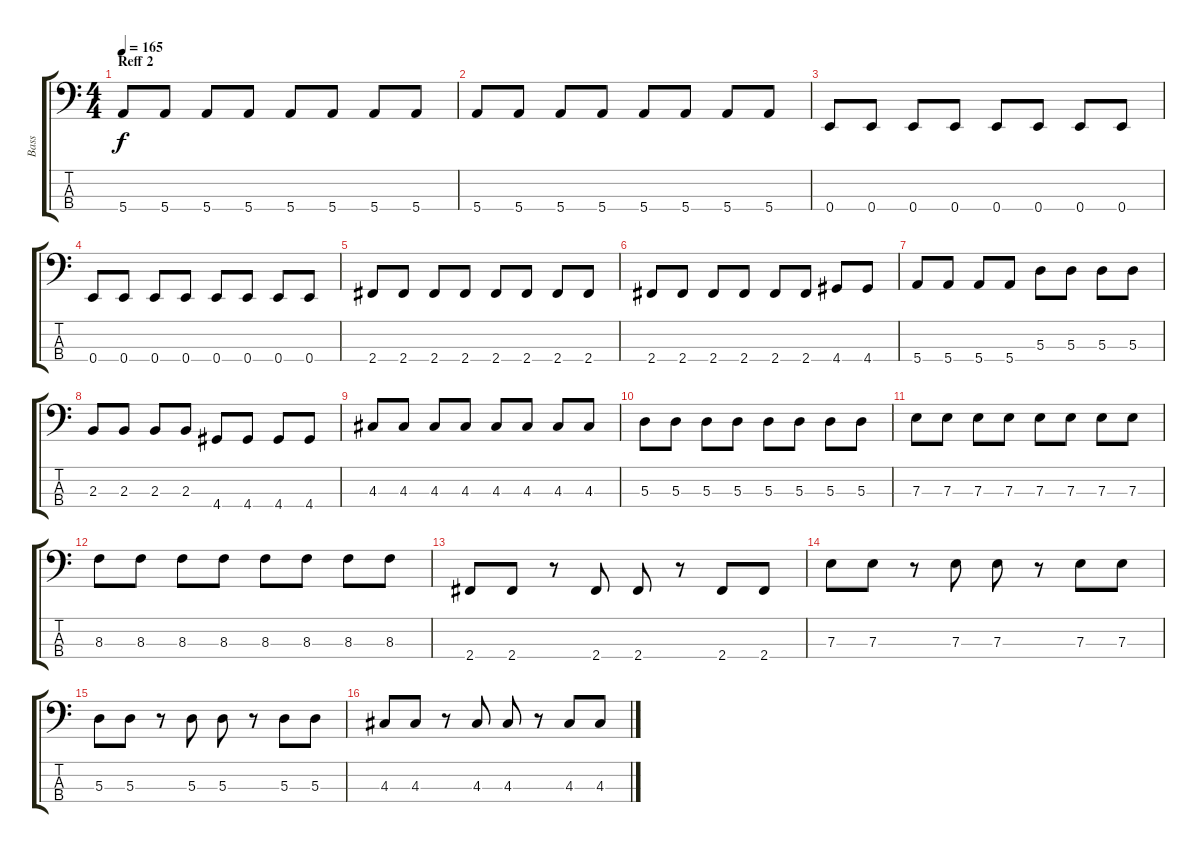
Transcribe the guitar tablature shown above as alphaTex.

\track ("Bass" "Bass") {instrument electricbasspick}
\staff {score tabs}
\tuning (G2 D2 A1 E1) {hide}
\ts (4 4)
\section ("" "Reff 2")
\tempo 165
\clef f4
\ks c
5.4.8{dy f} 5.4.8 5.4.8 5.4.8 5.4.8 5.4.8 5.4.8 5.4.8 |
5.4.8 5.4.8 5.4.8 5.4.8 5.4.8 5.4.8 5.4.8 5.4.8 |
0.4.8 0.4.8 0.4.8 0.4.8 0.4.8 0.4.8 0.4.8 0.4.8 |
0.4.8 0.4.8 0.4.8 0.4.8 0.4.8 0.4.8 0.4.8 0.4.8 |
2.4.8 2.4.8 2.4.8 2.4.8 2.4.8 2.4.8 2.4.8 2.4.8 |
2.4.8 2.4.8 2.4.8 2.4.8 2.4.8 2.4.8 4.4.8 4.4.8 |
5.4.8 5.4.8 5.4.8 5.4.8 5.3.8 5.3.8 5.3.8 5.3.8 |
2.3.8 2.3.8 2.3.8 2.3.8 4.4.8 4.4.8 4.4.8 4.4.8 |
4.3.8 4.3.8 4.3.8 4.3.8 4.3.8 4.3.8 4.3.8 4.3.8 |
5.3.8 5.3.8 5.3.8 5.3.8 5.3.8 5.3.8 5.3.8 5.3.8 |
7.3.8 7.3.8 7.3.8 7.3.8 7.3.8 7.3.8 7.3.8 7.3.8 |
8.3.8 8.3.8 8.3.8 8.3.8 8.3.8 8.3.8 8.3.8 8.3.8 |
2.4.8 2.4.8 r.8 2.4.8 2.4.8 r.8 2.4.8 2.4.8 |
7.3.8 7.3.8 r.8 7.3.8 7.3.8 r.8 7.3.8 7.3.8 |
5.3.8 5.3.8 r.8 5.3.8 5.3.8 r.8 5.3.8 5.3.8 |
4.3.8 4.3.8 r.8 4.3.8 4.3.8 r.8 4.3.8 4.3.8
